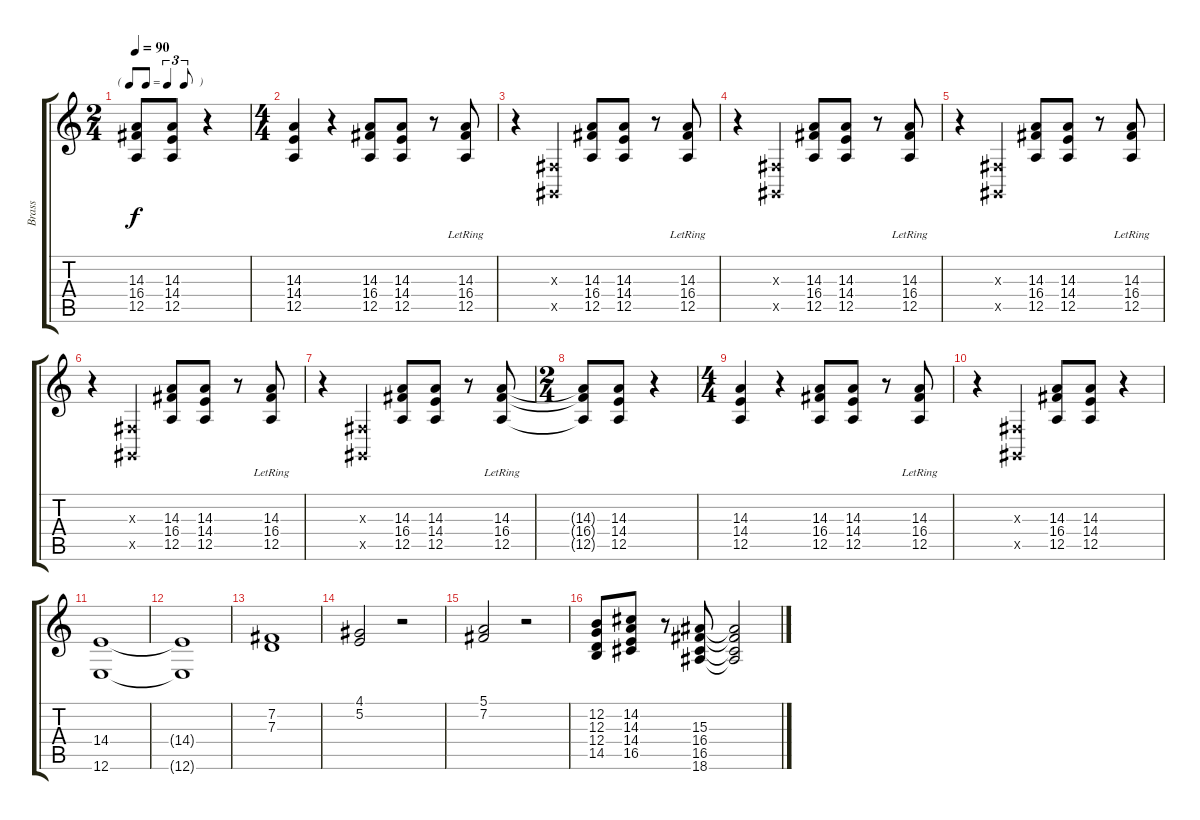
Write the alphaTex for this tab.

\track ("Brass" "Brass") {instrument brasssection}
\staff {score tabs}
\tuning (E4 B3 G3 D3 A2 E2) {hide}
\ts (2 4)
\tf triplet8th
\tempo 90
\clef g2
\ks c
(14.3{t} 16.4{t} 12.5{t}).8{dy f} (14.3 14.4 12.5).8 r.4 |
\ts (4 4)
(14.3 14.4 12.5).4 r.4 (14.3 16.4 12.5).8 (14.3 14.4 12.5).8 r.8 (14.3{lr} 16.4 12.5{lr}).8 |
r.4 (-1.3{x} -1.5{x}).4 (14.3 16.4 12.5).8 (14.3 14.4 12.5).8 r.8 (14.3{lr} 16.4 12.5{lr}).8 |
r.4 (-1.3{x} -1.5{x}).4 (14.3 16.4 12.5).8 (14.3 14.4 12.5).8 r.8 (14.3{lr} 16.4 12.5{lr}).8 |
r.4 (-1.3{x} -1.5{x}).4 (14.3 16.4 12.5).8 (14.3 14.4 12.5).8 r.8 (14.3{lr} 16.4 12.5{lr}).8 |
r.4 (-1.3{x} -1.5{x}).4 (14.3 16.4 12.5).8 (14.3 14.4 12.5).8 r.8 (14.3{lr} 16.4 12.5{lr}).8 |
r.4 (-1.3{x} -1.5{x}).4 (14.3 16.4 12.5).8 (14.3 14.4 12.5).8 r.8 (14.3{lr} 16.4 12.5{lr}).8 |
\ts (2 4)
(14.3{t} 16.4{t} 12.5{t}).8 (14.3 14.4 12.5).8 r.4 |
\ts (4 4)
(14.3 14.4 12.5).4 r.4 (14.3 16.4 12.5).8 (14.3 14.4 12.5).8 r.8 (14.3{lr} 16.4 12.5{lr}).8 |
r.4 (-1.3{x} -1.5{x}).4 (14.3 16.4 12.5).8 (14.3 14.4 12.5).8 r.4 |
(14.4 12.6).1 |
(14.4{t} 12.6{t}).1 |
(7.2 7.3).1 |
(4.1 5.2).2 r.2 |
(5.1 7.2).2 r.2 |
(12.2 12.3 12.4 14.5).8 (14.2 14.3 14.4 16.5).8 r.8 (15.3 16.4 16.5 18.6).8 (15.3{t} 16.4{t} 16.5{t} 18.6{t}).2
